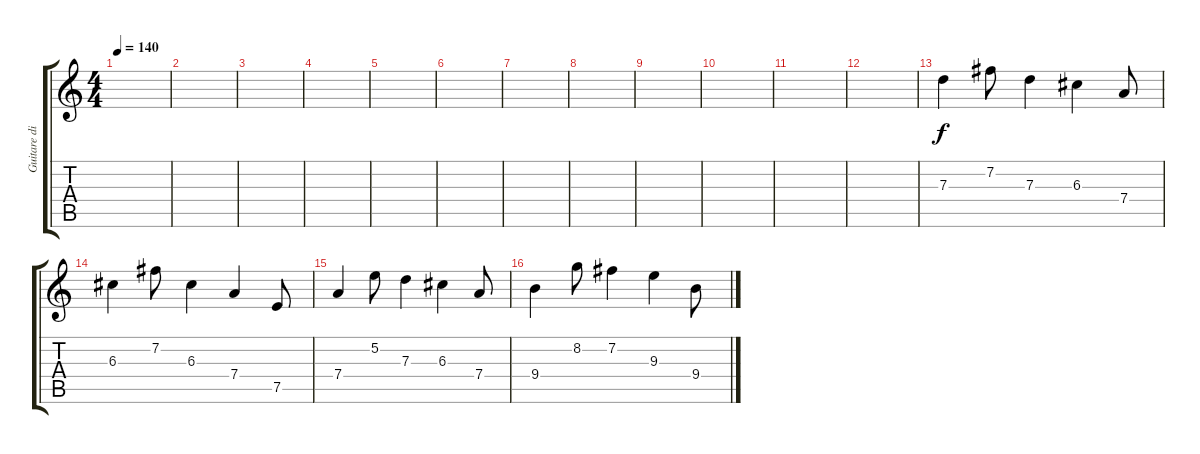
\track ("Guitare distorsion" "Guitare di") {instrument distortionguitar}
\staff {score tabs}
\tuning (E4 B3 G3 D3 A2 E2) {hide}
\ts (4 4)
\tempo 140
\clef g2
\ks c
|
|
|
|
|
|
|
|
|
|
|
|
7.3.4 7.2.8 7.3.4 6.3.4 7.4.8 |
6.3.4 7.2.8 6.3.4 7.4.4 7.5.8 |
7.4.4 5.2.8 7.3.4 6.3.4 7.4.8 |
9.4.4 8.2.8 7.2.4 9.3.4 9.4.8
